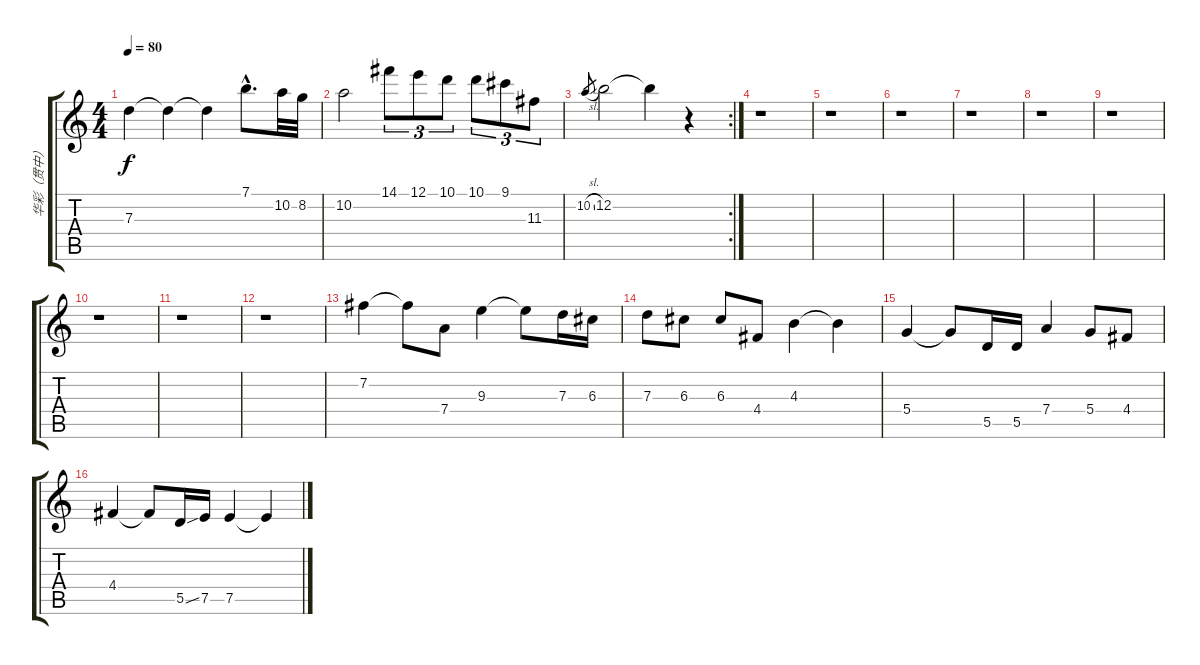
\track ("华彩（贯中）" "华彩（贯中）") {instrument overdrivenguitar}
\staff {score tabs}
\tuning (E4 B3 G3 D3 A2 E2) {hide}
\ts (4 4)
\tempo 80
\clef g2
\ks c
7.3.4{dy f} 7.3{t}.4 7.3{t}.4 7.1{hac}.8{d} 10.2.32 8.2.32 |
10.2.2 14.1.8{tu (3 2)} 12.1.8{tu (3 2)} 10.1.8{tu (3 2)} 10.1.8{tu (3 2)} 9.1.8{tu (3 2)} 11.3.8{tu (3 2)} |
\rc 2
10.2{sl}.8{gr} 12.2.2 12.2{t}.4 r.4 |
r.1 |
r.1 |
r.1 |
r.1 |
r.1 |
r.1 |
r.1 |
r.1 |
r.1 |
7.2.4 7.2{t}.8 7.4.8 9.3.4 9.3{t}.8 7.3.16 6.3.16 |
7.3.8 6.3.8 6.3.8 4.4.8 4.3.4 4.3{t}.4 |
5.4.4 5.4{t}.8 5.5.16 5.5.16 7.4.4 5.4.8 4.4.8 |
4.4.4 4.4{t}.8 5.5{ss}.16 7.5.16 7.5.4 7.5{t}.4
